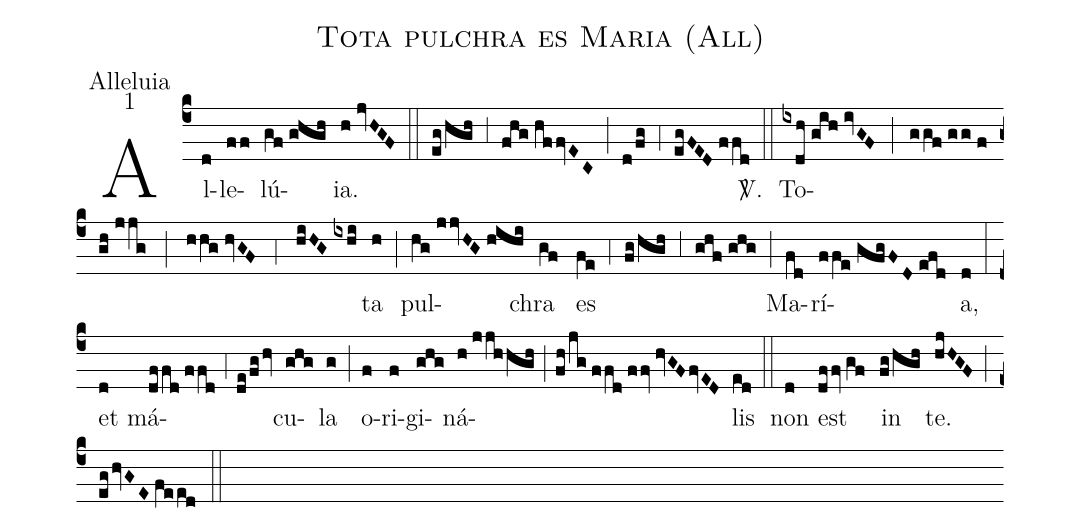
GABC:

name:Tota pulchra es Maria (All);
office-part:Alleluia;
mode:1;
%%
(c4) Al(d)le(ff)lú(gf//ghgh)ia.(h//jvHGF) (::) (eg/hgh) (;3) (fhg//hffvEC) (;) (d/fg) (;4) (egFED//ffd) <sp>V/</sp>.(::) To(ixdh//gih//ivGF;ggf//gg//f/gh//jjg;hhg//hvGF;4hiHG//ixhi)ta(h) (;) pul(hg//jjvHG//hihi)chra(gf) es(fe) (;4) (fg/hgh) (;3) (ghf//ghg) (;) Ma(fd)rí(ffe//gfgFD//efd)a,(d) (:) et(d) má(dffd//ffd;4de/fg/hv)cu(ghg)la(g) (;) o(f)ri(f)gi(ghg)ná(h//jjhhgh;fh/jg//ffd//ffv//hvGF/fvED)lis(ed) (::) non(d) est(dffv//gf) in(fg/hgh) te.(hjHGF) (;) (eg/hvGE//feed) (::)
